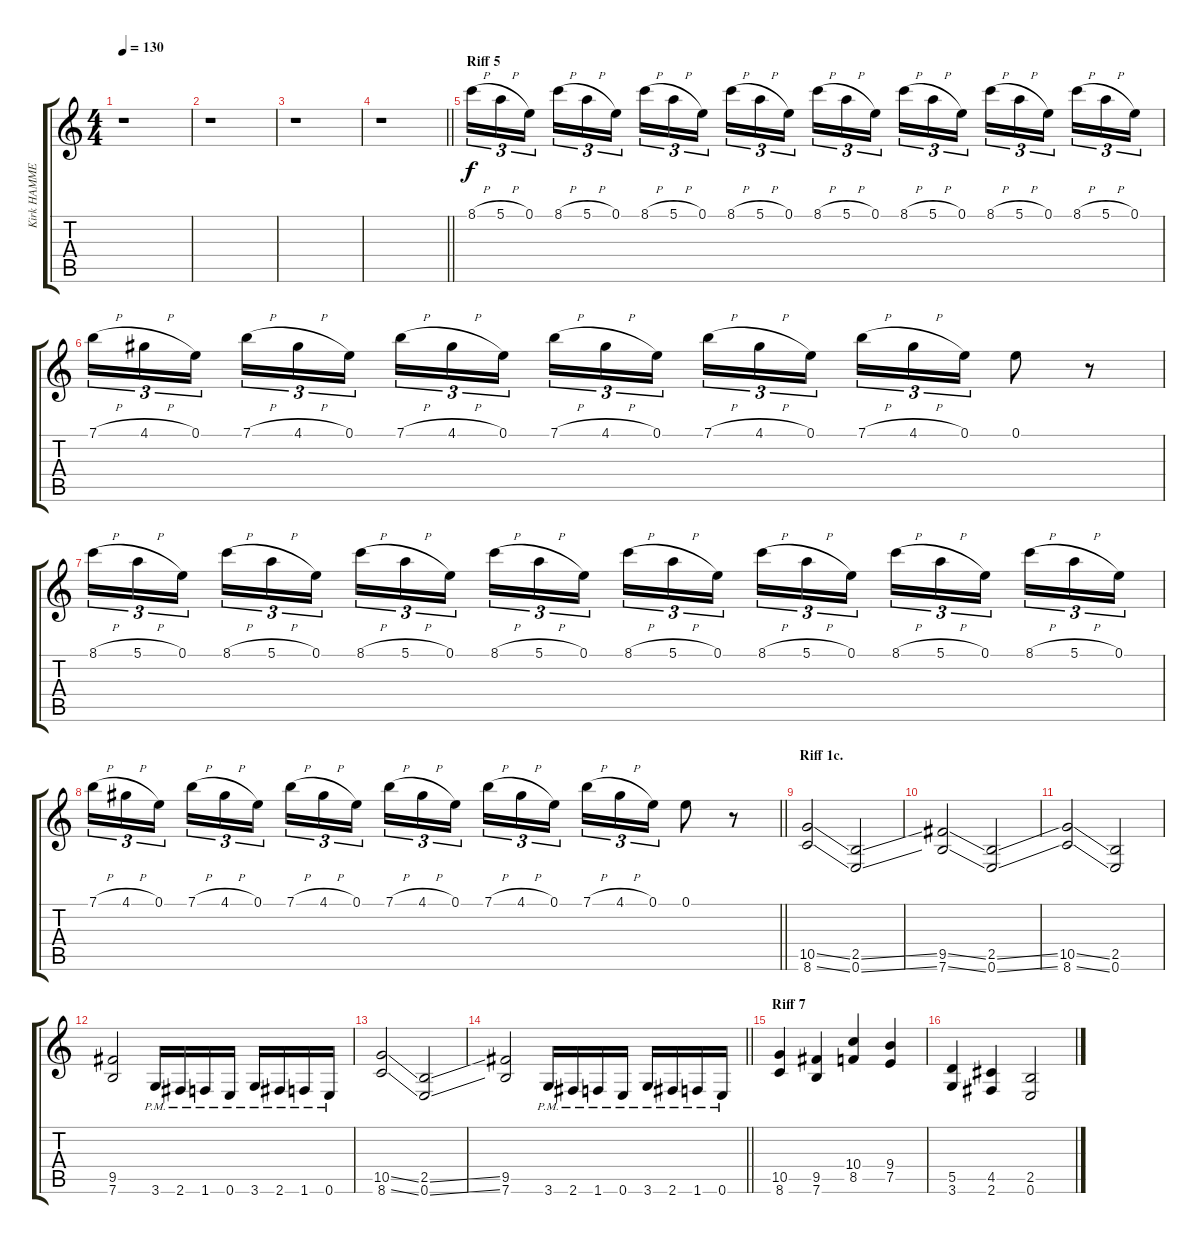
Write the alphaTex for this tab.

\track ("Kirk HAMMETT" "Kirk HAMME") {instrument overdrivenguitar}
\staff {score tabs}
\tuning (E4 B3 G3 D3 A2 E2) {hide}
\ts (4 4)
\tempo 130
\clef g2
\ks c
r.1{dy f} |
r.1 |
r.1 |
\barLineRight lightlight
r.1 |
\section ("" "Riff 5")
8.1{h}.16{tu (3 2)} 5.1{h}.16{tu (3 2)} 0.1.16{tu (3 2) beam splitsecondary} 8.1{h}.16{tu (3 2)} 5.1{h}.16{tu (3 2)} 0.1.16{tu (3 2)} 8.1{h}.16{tu (3 2)} 5.1{h}.16{tu (3 2)} 0.1.16{tu (3 2) beam splitsecondary} 8.1{h}.16{tu (3 2)} 5.1{h}.16{tu (3 2)} 0.1.16{tu (3 2)} 8.1{h}.16{tu (3 2)} 5.1{h}.16{tu (3 2)} 0.1.16{tu (3 2) beam splitsecondary} 8.1{h}.16{tu (3 2)} 5.1{h}.16{tu (3 2)} 0.1.16{tu (3 2)} 8.1{h}.16{tu (3 2)} 5.1{h}.16{tu (3 2)} 0.1.16{tu (3 2) beam splitsecondary} 8.1{h}.16{tu (3 2)} 5.1{h}.16{tu (3 2)} 0.1.16{tu (3 2)} |
7.1{h}.16{tu (3 2)} 4.1{h}.16{tu (3 2)} 0.1.16{tu (3 2) beam splitsecondary} 7.1{h}.16{tu (3 2)} 4.1{h}.16{tu (3 2)} 0.1.16{tu (3 2)} 7.1{h}.16{tu (3 2)} 4.1{h}.16{tu (3 2)} 0.1.16{tu (3 2) beam splitsecondary} 7.1{h}.16{tu (3 2)} 4.1{h}.16{tu (3 2)} 0.1.16{tu (3 2)} 7.1{h}.16{tu (3 2)} 4.1{h}.16{tu (3 2)} 0.1.16{tu (3 2) beam splitsecondary} 7.1{h}.16{tu (3 2)} 4.1{h}.16{tu (3 2)} 0.1.16{tu (3 2)} 0.1.8 r.8 |
8.1{h}.16{tu (3 2)} 5.1{h}.16{tu (3 2)} 0.1.16{tu (3 2) beam splitsecondary} 8.1{h}.16{tu (3 2)} 5.1{h}.16{tu (3 2)} 0.1.16{tu (3 2)} 8.1{h}.16{tu (3 2)} 5.1{h}.16{tu (3 2)} 0.1.16{tu (3 2) beam splitsecondary} 8.1{h}.16{tu (3 2)} 5.1{h}.16{tu (3 2)} 0.1.16{tu (3 2)} 8.1{h}.16{tu (3 2)} 5.1{h}.16{tu (3 2)} 0.1.16{tu (3 2) beam splitsecondary} 8.1{h}.16{tu (3 2)} 5.1{h}.16{tu (3 2)} 0.1.16{tu (3 2)} 8.1{h}.16{tu (3 2)} 5.1{h}.16{tu (3 2)} 0.1.16{tu (3 2) beam splitsecondary} 8.1{h}.16{tu (3 2)} 5.1{h}.16{tu (3 2)} 0.1.16{tu (3 2)} |
\barLineRight lightlight
7.1{h}.16{tu (3 2)} 4.1{h}.16{tu (3 2)} 0.1.16{tu (3 2) beam splitsecondary} 7.1{h}.16{tu (3 2)} 4.1{h}.16{tu (3 2)} 0.1.16{tu (3 2)} 7.1{h}.16{tu (3 2)} 4.1{h}.16{tu (3 2)} 0.1.16{tu (3 2) beam splitsecondary} 7.1{h}.16{tu (3 2)} 4.1{h}.16{tu (3 2)} 0.1.16{tu (3 2)} 7.1{h}.16{tu (3 2)} 4.1{h}.16{tu (3 2)} 0.1.16{tu (3 2) beam splitsecondary} 7.1{h}.16{tu (3 2)} 4.1{h}.16{tu (3 2)} 0.1.16{tu (3 2)} 0.1.8 r.8 |
\section ("" "Riff 1c.")
(10.5{ss} 8.6{ss}).2 (2.5{ss} 0.6{ss}).2 |
(9.5{ss} 7.6{ss}).2 (2.5{ss} 0.6{ss}).2 |
(10.5{ss} 8.6{ss}).2 (2.5 0.6).2 |
(9.5 7.6).2 3.6{pm}.16 2.6{pm}.16 1.6{pm}.16 0.6{pm}.16 3.6{pm}.16 2.6{pm}.16 1.6{pm}.16 0.6{pm}.16 |
(10.5{ss} 8.6{ss}).2 (2.5{ss} 0.6{ss}).2 |
\barLineRight lightlight
(9.5 7.6).2 3.6{pm}.16 2.6{pm}.16 1.6{pm}.16 0.6{pm}.16 3.6{pm}.16 2.6{pm}.16 1.6{pm}.16 0.6{pm}.16 |
\section ("" "Riff 7")
(10.5 8.6).4 (9.5 7.6).4 (10.4 8.5).4 (9.4 7.5).4 |
(5.5 3.6).4 (4.5 2.6).4 (2.5 0.6).2
